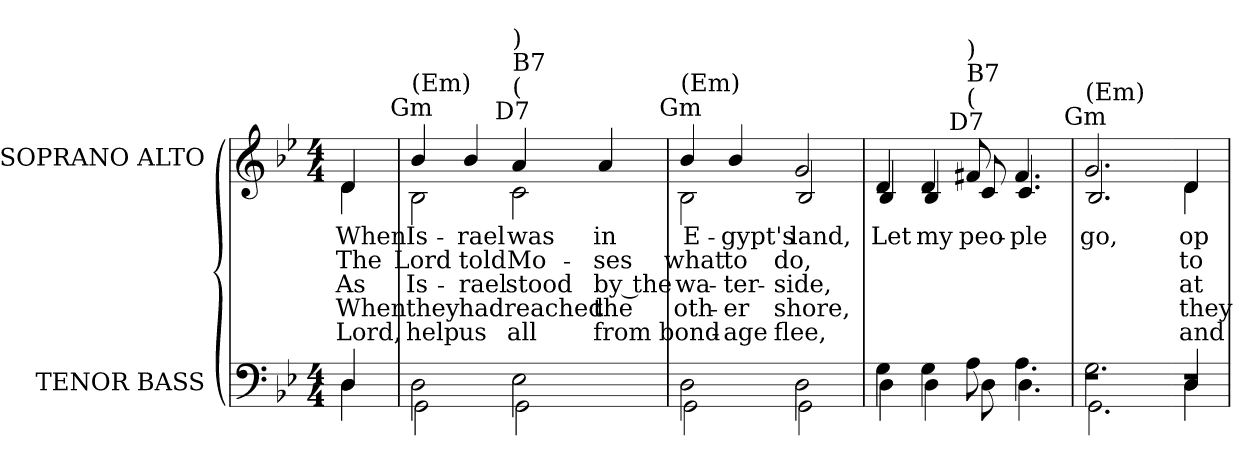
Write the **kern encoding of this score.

**kern	**kern	**text	**text	**text	**text	**text
*part2	*part1	*part1	*part1	*part1	*part1	*part1
*staff2	*staff1	*staff1	*staff1	*staff1	*staff1	*staff1
*I"TENOR BASS	*I"SOPRANO ALTO	*	*	*	*	*
*I'T. B.	*I'S. A.	*	*	*	*	*
!!LO:PB:g=z
*clefF4	*clefG2	*	*	*	*	*
*k[b-e-]	*k[b-e-]	*	*	*	*	*
*B-:	*B-:	*	*	*	*	*
*M4/4	*M4/4	*	*	*	*	*
=	=	=	=	=	=	=
*^	*	*	*	*	*	*
!	!	!LO:TX:a:i:t=Capo 3&colon;	!	!	!	!	!
!	!	!LO:TX:b:cj:t=1	!	!	!	!	!
!	!	!LO:TX:b:cj:t=2	!	!	!	!	!
!	!	!LO:TX:b:cj:t=3	!	!	!	!	!
!	!	!LO:TX:b:cj:t=4	!	!	!	!	!
!	!	!LO:TX:b:cj:t=5	!	!	!	!	!
!	!	!	!LO:LY:b:color=#000000	!LO:LY:b:color=#000000	!LO:LY:b:color=#000000	!LO:LY:b:color=#000000	!LO:LY:b:color=#000000
*	*	*^	*	*	*	*	*
4Di/	4Di\	4di/	4di\	When	The	As	When	Lord,
=	=	=	=	=	=	=	=	=
!	!	!LO:TX:a:cj:t=Gm	!	!	!	!	!	!
!	!	!LO:TX:t=(Em)	!	!	!	!	!	!
!	!	!	!	!LO:LY:b:color=#000000	!LO:LY:b:color=#000000	!LO:LY:b:color=#000000	!LO:LY:b:color=#000000	!LO:LY:b:color=#000000
2Di\	2GGi\	4b-i/	2B-i\	Is-	Lord	Is-	they	help
!	!	!	!	!LO:LY:b:color=#000000	!LO:LY:b:color=#000000	!LO:LY:b:color=#000000	!LO:LY:b:color=#000000	!LO:LY:b:color=#000000
.	.	4b-i/	.	-rael	told	-rael	had	us
!	!	!LO:TX:a:cj:t=D7	!	!	!	!	!	!
!	!	!LO:TX:t=(	!	!	!	!	!	!
!	!	!LO:TX:t=B7	!	!	!	!	!	!
!	!	!LO:TX:t=)	!	!	!	!	!	!
!	!	!	!	!LO:LY:b:color=#000000	!LO:LY:b:color=#000000	!LO:LY:b:color=#000000	!LO:LY:b:color=#000000	!LO:LY:b:color=#000000
2E-i\	2GGi\	4ai/	2ci\	was	Mo-	stood	reached	all
!	!	!	!	!LO:LY:b:color=#000000	!LO:LY:b:color=#000000	!LO:LY:b:color=#000000	!LO:LY:b:color=#000000	!LO:LY:b:color=#000000
.	.	4ai/	.	in	-ses	by the	the	from
=1	=1	=1	=1	=1	=1	=1	=1	=1
!	!	!LO:TX:a:cj:t=Gm	!	!	!	!	!	!
!	!	!LO:TX:t=(Em)	!	!	!	!	!	!
!	!	!	!	!LO:LY:b:color=#000000	!LO:LY:b:color=#000000	!LO:LY:b:color=#000000	!LO:LY:b:color=#000000	!LO:LY:b:color=#000000
2Di\	2GGi\	4b-i/	2B-i\	E-	what	wa-	oth-	bond-
!	!	!	!	!LO:LY:b:color=#000000	!LO:LY:b:color=#000000	!LO:LY:b:color=#000000	!LO:LY:b:color=#000000	!LO:LY:b:color=#000000
.	.	4b-i/	.	-gypt's	to	-ter-	-er	-age
!	!	!	!	!LO:LY:b:color=#000000	!LO:LY:b:color=#000000	!LO:LY:b:color=#000000	!LO:LY:b:color=#000000	!LO:LY:b:color=#000000
2Di\	2GGi\	2gi/	2B-i/	land,	do,	-side,	shore,	flee,
=2	=2	=2	=2	=2	=2	=2	=2	=2
!	!	!	!	!LO:LY:b:color=#000000	!	!	!	!
4Gi\	4Di\	4di/	4B-i/	Let	.	.	.	.
!	!	!	!	!LO:LY:b:color=#000000	!	!	!	!
4Gi\	4Di\	4di/	4B-i/	my	.	.	.	.
!	!	!LO:TX:a:cj:t=D7	!	!	!	!	!	!
!	!	!LO:TX:t=(	!	!	!	!	!	!
!	!	!LO:TX:t=B7	!	!	!	!	!	!
!	!	!LO:TX:t=)	!	!	!	!	!	!
!	!	!	!	!LO:LY:b:color=#000000	!	!	!	!
8Ai\	8Di\	8f#Xi/	8ci/	peo-	.	.	.	.
!	!	!	!	!LO:LY:b:color=#000000	!	!	!	!
4.Ai\	4.Di\	4.f#i/	4.ci/	-ple	.	.	.	.
=3	=3	=3	=3	=3	=3	=3	=3	=3
!LO:N:vis=1	!	!	!	!	!	!	!	!
*	*^	*	*	*	*	*	*	*
!	!	!	!LO:TX:a:cj:t=Gm	!	!	!	!	!	!
!	!	!	!LO:TX:t=(Em)	!	!	!	!	!	!
!	!	!	!	!	!LO:LY:b:color=#000000	!	!	!	!
2.r	2.Gi\	2.GGi\	2.gi/	2.B-i/	go,	.	.	.	.
!!LO:LB:g=z	!!
=4-	=4-	=4-	=4-	=4-	=4-	=4-	=4-	=4-	=4-
!LO:N:vis=1	!	!	!	!	!	!	!	!	!
!	!	!	!	!	!LO:LY:b:color=#000000	!LO:LY:b:color=#000000	!LO:LY:b:color=#000000	!LO:LY:b:color=#000000	!LO:LY:b:color=#000000
4r	4Di/	4Di\	4di/	4di\	op-	to	at	they	and
*v	*v	*v	*	*	*	*	*	*	*
*	*v	*v	*	*	*	*	*
=	=	=	=	=	=	=
*-	*-	*-	*-	*-	*-	*-
